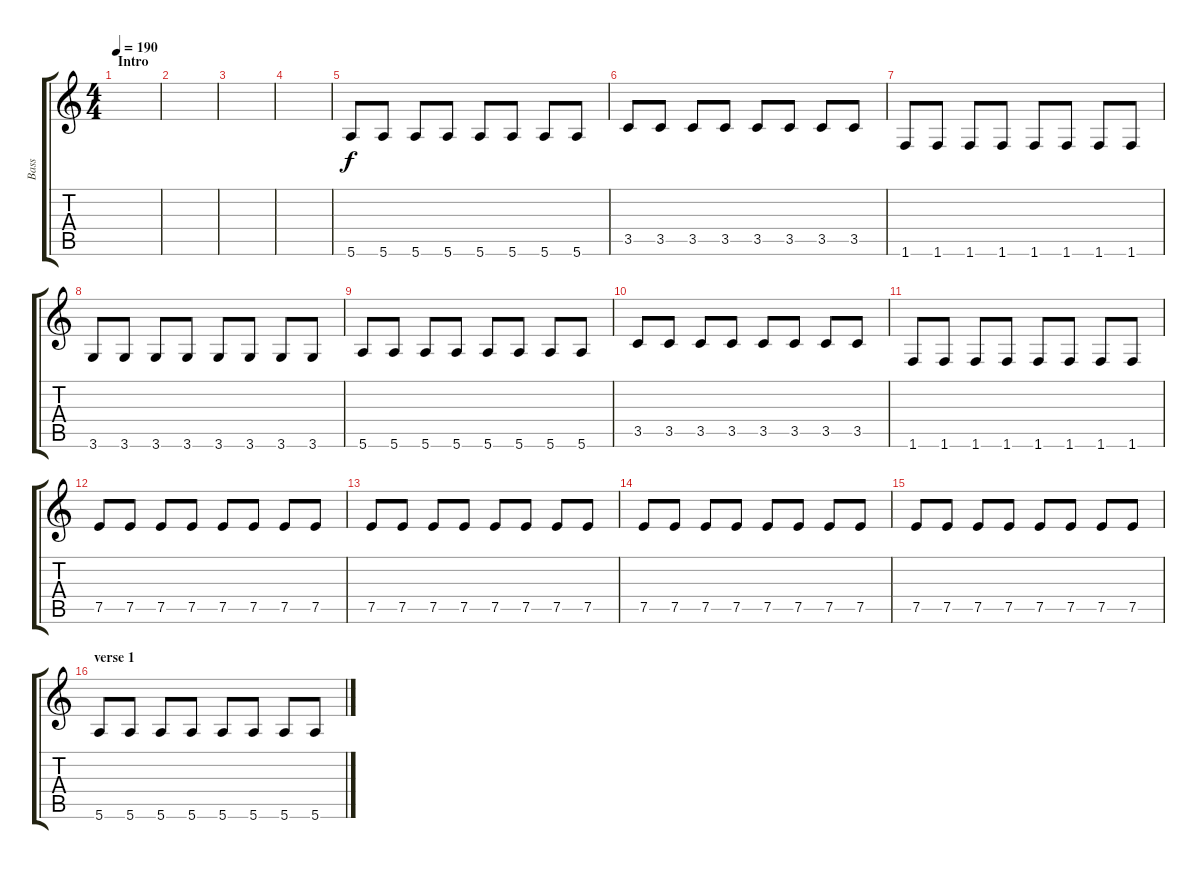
\track ("Bass" "Bass") {instrument electricbasspick}
\staff {score tabs}
\tuning (E4 B3 G3 D3 A2 E2) {hide}
\ts (4 4)
\section ("" "Intro")
\tempo 190
\clef g2
\ks c
|
|
|
|
5.6.8 5.6.8 5.6.8 5.6.8 5.6.8 5.6.8 5.6.8 5.6.8 |
3.5.8 3.5.8 3.5.8 3.5.8 3.5.8 3.5.8 3.5.8 3.5.8 |
1.6.8 1.6.8 1.6.8 1.6.8 1.6.8 1.6.8 1.6.8 1.6.8 |
3.6.8 3.6.8 3.6.8 3.6.8 3.6.8 3.6.8 3.6.8 3.6.8 |
5.6.8 5.6.8 5.6.8 5.6.8 5.6.8 5.6.8 5.6.8 5.6.8 |
3.5.8 3.5.8 3.5.8 3.5.8 3.5.8 3.5.8 3.5.8 3.5.8 |
1.6.8 1.6.8 1.6.8 1.6.8 1.6.8 1.6.8 1.6.8 1.6.8 |
7.5.8 7.5.8 7.5.8 7.5.8 7.5.8 7.5.8 7.5.8 7.5.8 |
7.5.8 7.5.8 7.5.8 7.5.8 7.5.8 7.5.8 7.5.8 7.5.8 |
7.5.8 7.5.8 7.5.8 7.5.8 7.5.8 7.5.8 7.5.8 7.5.8 |
7.5.8 7.5.8 7.5.8 7.5.8 7.5.8 7.5.8 7.5.8 7.5.8 |
\section ("" "verse 1")
5.6.8 5.6.8 5.6.8 5.6.8 5.6.8 5.6.8 5.6.8 5.6.8
